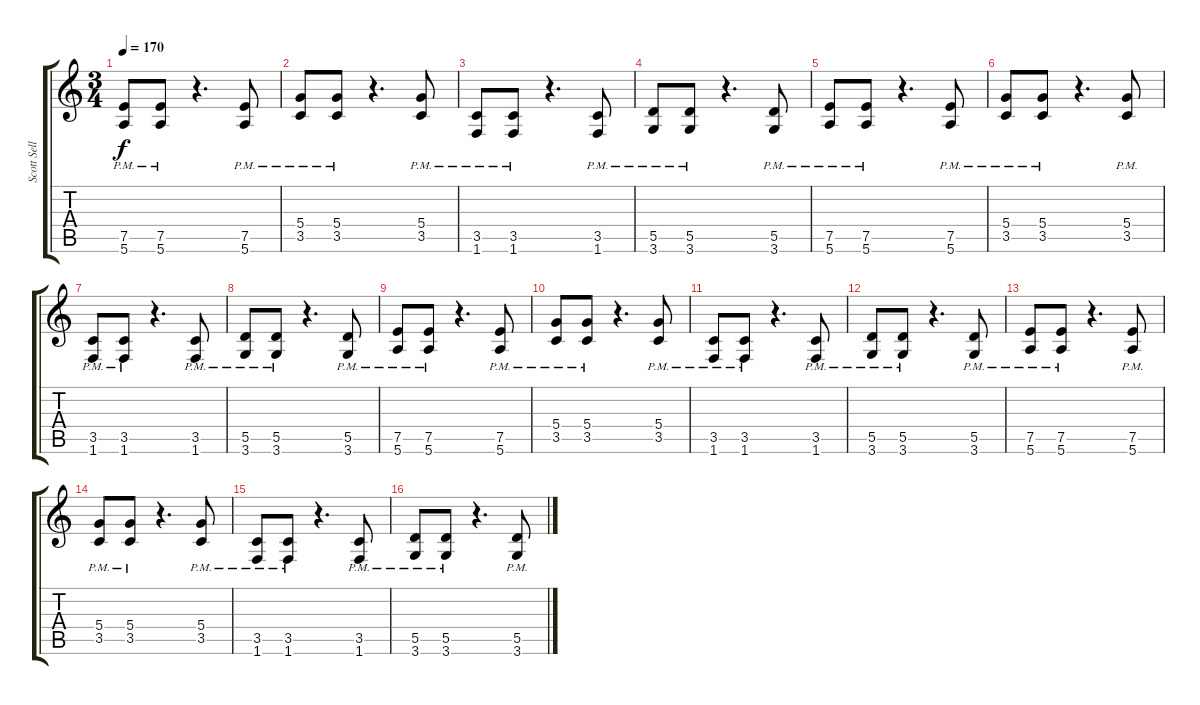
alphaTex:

\track ("Scott Sellers" "Scott Sell") {instrument distortionguitar}
\staff {score tabs}
\tuning (E4 B3 G3 D3 A2 E2) {hide}
\ts (3 4)
\tempo 170
\clef g2
\ks c
(7.5{pm} 5.6{pm}).8{dy f volume 13} (7.5{pm} 5.6{pm}).8 r.4{d} (7.5{pm} 5.6{pm}).8 |
(5.4{pm} 3.5{pm}).8 (5.4{pm} 3.5{pm}).8 r.4{d} (5.4{pm} 3.5{pm}).8 |
(3.5{pm} 1.6{pm}).8 (3.5{pm} 1.6{pm}).8 r.4{d} (3.5{pm} 1.6{pm}).8 |
(5.5{pm} 3.6{pm}).8 (5.5{pm} 3.6{pm}).8 r.4{d} (5.5{pm} 3.6{pm}).8 |
(7.5{pm} 5.6{pm}).8 (7.5{pm} 5.6{pm}).8 r.4{d} (7.5{pm} 5.6{pm}).8 |
(5.4{pm} 3.5{pm}).8 (5.4{pm} 3.5{pm}).8 r.4{d} (5.4{pm} 3.5{pm}).8 |
(3.5{pm} 1.6{pm}).8 (3.5{pm} 1.6{pm}).8 r.4{d} (3.5{pm} 1.6{pm}).8 |
(5.5{pm} 3.6{pm}).8 (5.5{pm} 3.6{pm}).8 r.4{d} (5.5{pm} 3.6{pm}).8 |
(7.5{pm} 5.6{pm}).8 (7.5{pm} 5.6{pm}).8 r.4{d} (7.5{pm} 5.6{pm}).8 |
(5.4{pm} 3.5{pm}).8 (5.4{pm} 3.5{pm}).8 r.4{d} (5.4{pm} 3.5{pm}).8 |
(3.5{pm} 1.6{pm}).8 (3.5{pm} 1.6{pm}).8 r.4{d} (3.5{pm} 1.6{pm}).8 |
(5.5{pm} 3.6{pm}).8 (5.5{pm} 3.6{pm}).8 r.4{d} (5.5{pm} 3.6{pm}).8 |
(7.5{pm} 5.6{pm}).8 (7.5{pm} 5.6{pm}).8 r.4{d} (7.5{pm} 5.6{pm}).8 |
(5.4{pm} 3.5{pm}).8 (5.4{pm} 3.5{pm}).8 r.4{d} (5.4{pm} 3.5{pm}).8 |
(3.5{pm} 1.6{pm}).8 (3.5{pm} 1.6{pm}).8 r.4{d} (3.5{pm} 1.6{pm}).8 |
(5.5{pm} 3.6{pm}).8 (5.5{pm} 3.6{pm}).8 r.4{d} (5.5{pm} 3.6{pm}).8
